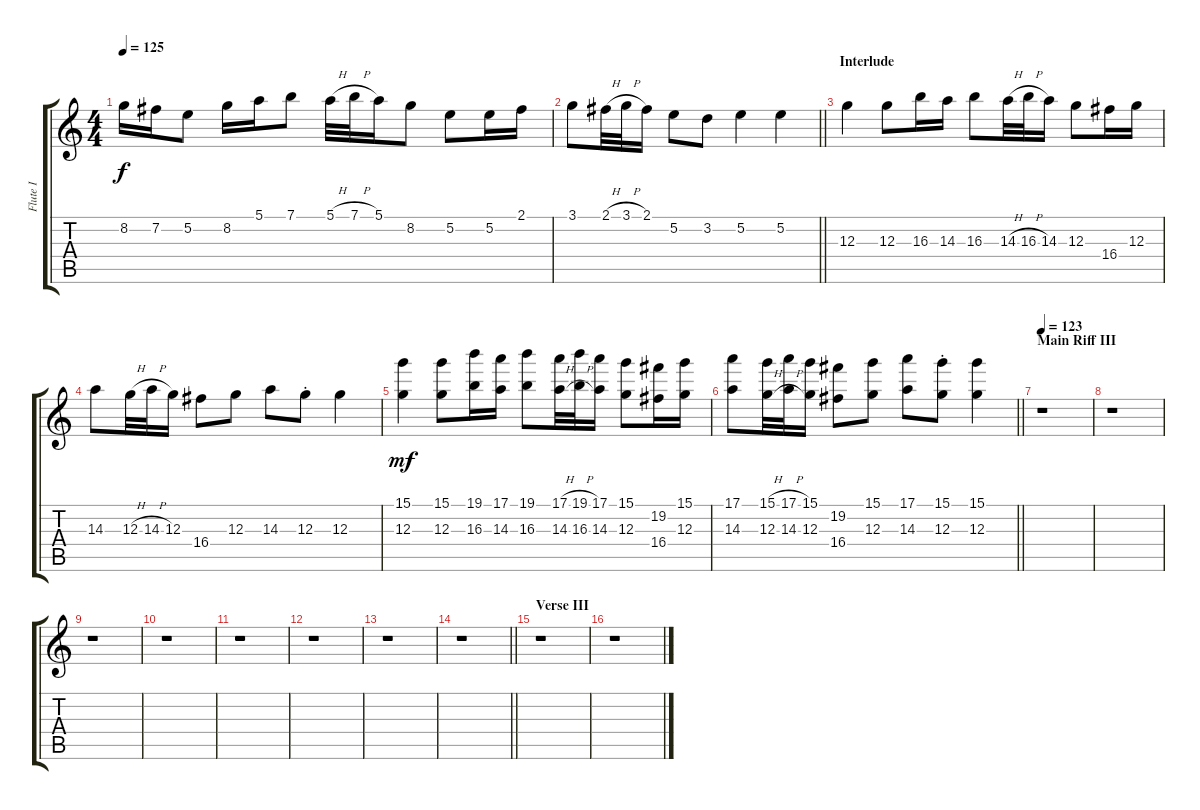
\track ("Flute I" "Flute I") {instrument flute}
\staff {score tabs}
\tuning (E5 B4 G4 D4 A3 E3) {hide}
\ts (4 4)
\tempo 125
\clef g2
\ks c
8.2.16{dy f} 7.2.16 5.2.8 8.2.16 5.1.16 7.1.8 5.1{h}.32 7.1{h}.32 5.1.16 8.2.8 5.2.8 5.2.16 2.1.16 |
\barLineRight lightlight
3.1.8 2.1{h}.32 3.1{h}.32 2.1.16 5.2.8 3.2.8 5.2.4 5.2.4 |
\section ("" "Interlude")
12.3.4{volume 11 balance 5 instrument flute} 12.3.8 16.3.16 14.3.16 16.3.8 14.3{h}.32 16.3{h}.32 14.3.16 12.3.8 16.4.16 12.3.16 |
14.3.8 12.3{h}.32 14.3{h}.32 12.3.16 16.4.8 12.3.8 14.3.8 12.3{st}.8 12.3.4 |
(15.1 12.3).4{dy mf} (15.1 12.3).8 (19.1 16.3).16 (17.1 14.3).16 (19.1 16.3).8 (17.1{h} 14.3{h}).32 (19.1{h} 16.3{h}).32 (17.1 14.3).16 (15.1 12.3).8 (19.2 16.4).16 (15.1 12.3).16 |
\barLineRight lightlight
(17.1 14.3).8 (15.1{h} 12.3{h}).32 (17.1{h} 14.3{h}).32 (15.1 12.3).16 (19.2 16.4).8 (15.1 12.3).8 (17.1 14.3).8 (15.1{st} 12.3{st}).8 (15.1 12.3).4 |
\section ("" "Main Riff III")
\tempo 123
r.1 |
r.1 |
r.1 |
r.1 |
r.1 |
r.1 |
r.1 |
\barLineRight lightlight
r.1 |
\section ("" "Verse III")
r.1 |
r.1
